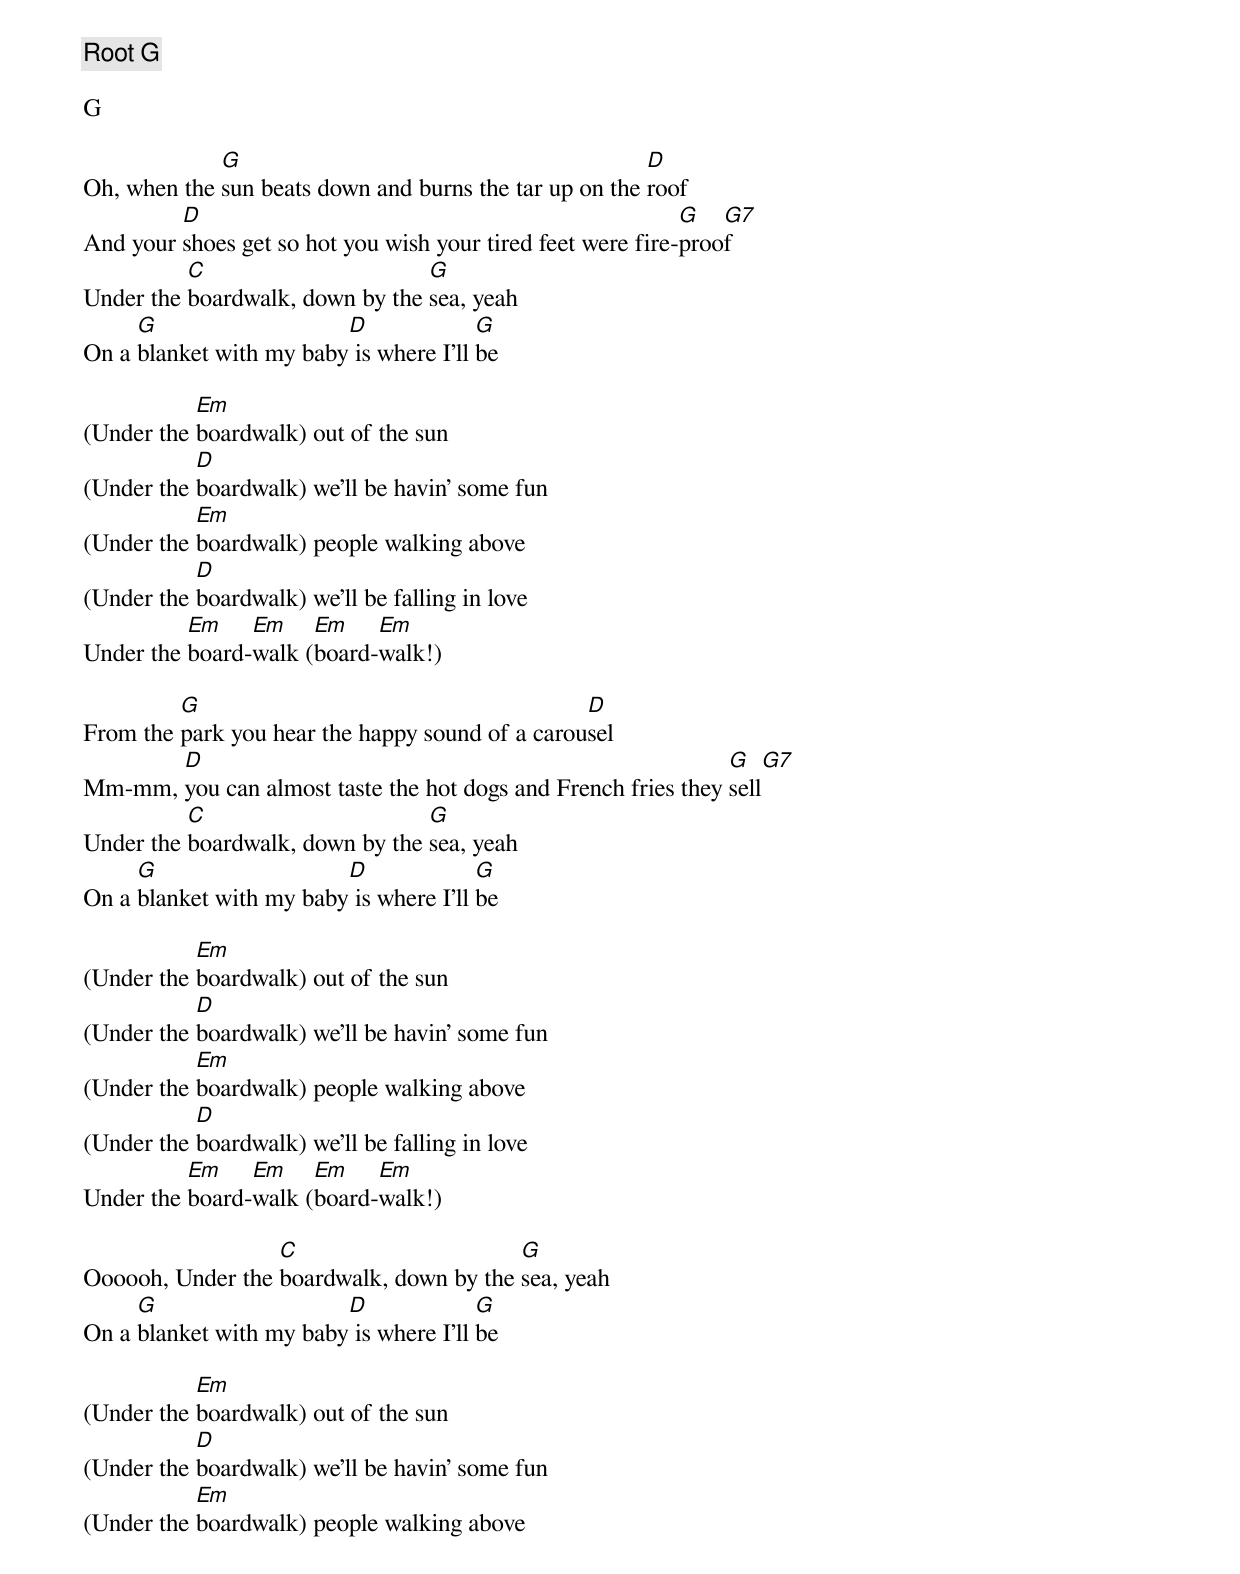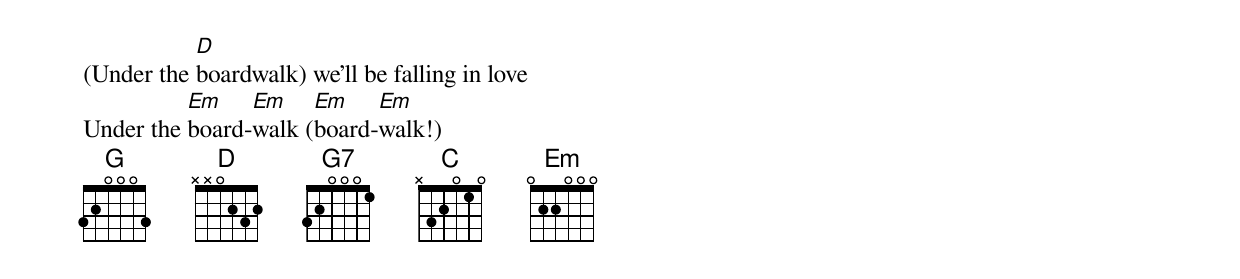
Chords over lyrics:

[Root] G

G

             G                                          D
Oh, when the sun beats down and burns the tar up on the roof
         D                                                   G   G7
And your shoes get so hot you wish your tired feet were fire-proof
          C                      G
Under the boardwalk, down by the sea, yeah
     G                   D              G
On a blanket with my baby is where I'll be

           Em
(Under the boardwalk) out of the sun
           D
(Under the boardwalk) we'll be havin' some fun
           Em
(Under the boardwalk) people walking above
           D
(Under the boardwalk) we'll be falling in love
          Em    Em    Em    Em
Under the board-walk (board-walk!)

         G                                       D
From the park you hear the happy sound of a carousel
       D                                                       G   G7
Mm-mm, you can almost taste the hot dogs and French fries they sell
          C                      G
Under the boardwalk, down by the sea, yeah
     G                   D              G
On a blanket with my baby is where I'll be

           Em
(Under the boardwalk) out of the sun
           D
(Under the boardwalk) we'll be havin' some fun
           Em
(Under the boardwalk) people walking above
           D
(Under the boardwalk) we'll be falling in love
          Em    Em    Em    Em
Under the board-walk (board-walk!)

                  C                      G
Oooooh, Under the boardwalk, down by the sea, yeah
     G                   D              G
On a blanket with my baby is where I'll be

           Em
(Under the boardwalk) out of the sun
           D
(Under the boardwalk) we'll be havin' some fun
           Em
(Under the boardwalk) people walking above
           D
(Under the boardwalk) we'll be falling in love
          Em    Em    Em    Em
Under the board-walk (board-walk!)
